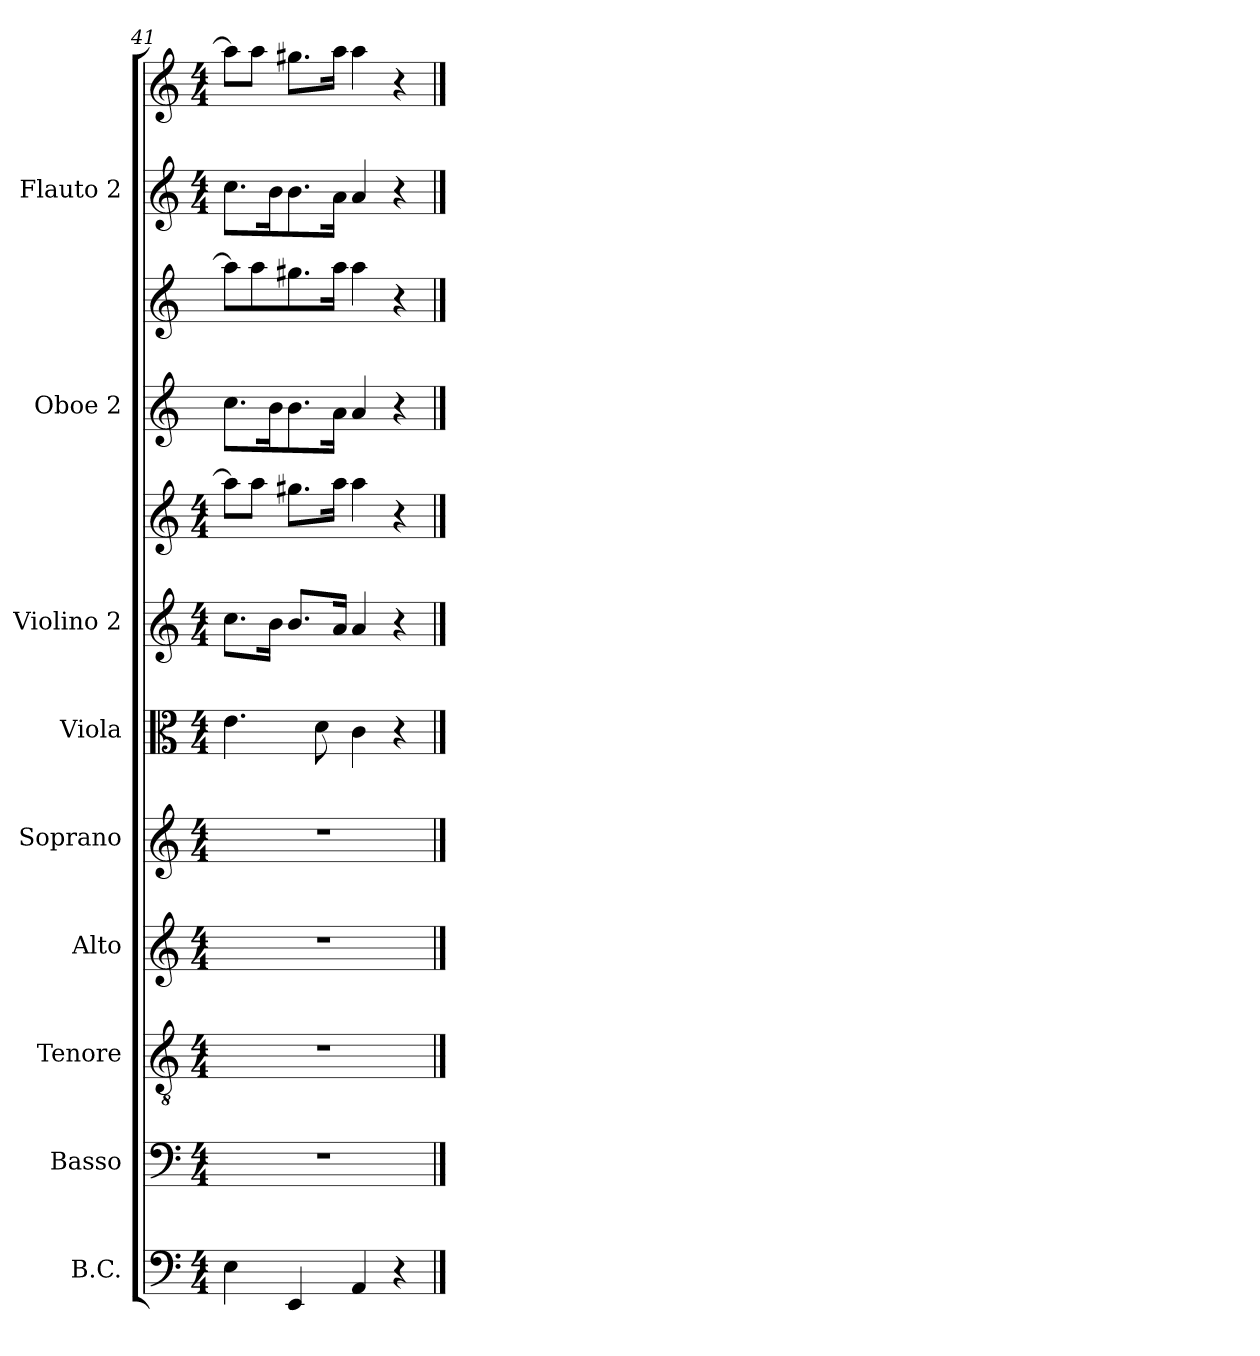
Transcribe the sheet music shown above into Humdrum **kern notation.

**kern	**kern	**kern	**kern	**kern	**kern	**kern	**kern	**kern	**kern	**kern	**kern
*part9	*part8	*part7	*part6	*part5	*part4	*part3	*part3	*part2	*part2	*part1	*part1
*staff12	*staff11	*staff10	*staff9	*staff8	*staff7	*staff6	*staff5	*staff4	*staff3	*staff2	*staff1
*I"B.C.	*I"Basso	*I"Tenore	*I"Alto	*I"Soprano	*I"Viola	*I"Violino 2	*	*I"Oboe 2	*	*I"Flauto 2	*
*I'B.C.	*I'B	*I'T	*I'A	*I'S	*I'Vla	*I'Vl.2	*	*I'Ob.2	*	*I'Fl.2	*
*clefF4	*clefF4	*clefGv2	*clefG2	*clefG2	*clefC3	*clefG2	*clefG2	*clefG2	*clefG2	*clefG2	*clefG2
*k[]	*k[]	*k[]	*k[]	*k[]	*k[]	*k[]	*k[]	*k[]	*k[]	*k[]	*k[]
*M4/4	*M4/4	*M4/4	*M4/4	*M4/4	*M4/4	*M4/4	*M4/4	*	*	*M4/4	*M4/4
=41	=41	=41	=41	=41	=41	=41	=41	=41	=41	=41	=41
4E\	1r	1r	1r	1r	4.e\	8.cc\L	8aa\L]	8.cc\L	8aa\L]	8.cc\L	8aa\L]
.	.	.	.	.	.	.	8aa\J	.	8aa\	.	8aa\J
.	.	.	.	.	.	16b\Jk	.	16b\K	.	16b\K	.
4EE/	.	.	.	.	.	8.b/L	8.gg#X\L	8.b\	8.gg#X\	8.b\	8.gg#X\L
.	.	.	.	.	8d\	.	.	.	.	.	.
.	.	.	.	.	.	16a/Jk	16aa\Jk	16a\Jk	16aa\Jk	16a\Jk	16aa\Jk
4AA/	.	.	.	.	4c\	4a/	4aa\	4a/	4aa\	4a/	4aa\
4r	.	.	.	.	4r	4r	4r	4r	4r	4r	4r
==	==	==	==	==	==	==	==	==	==	==	==
*-	*-	*-	*-	*-	*-	*-	*-	*-	*-	*-	*-
